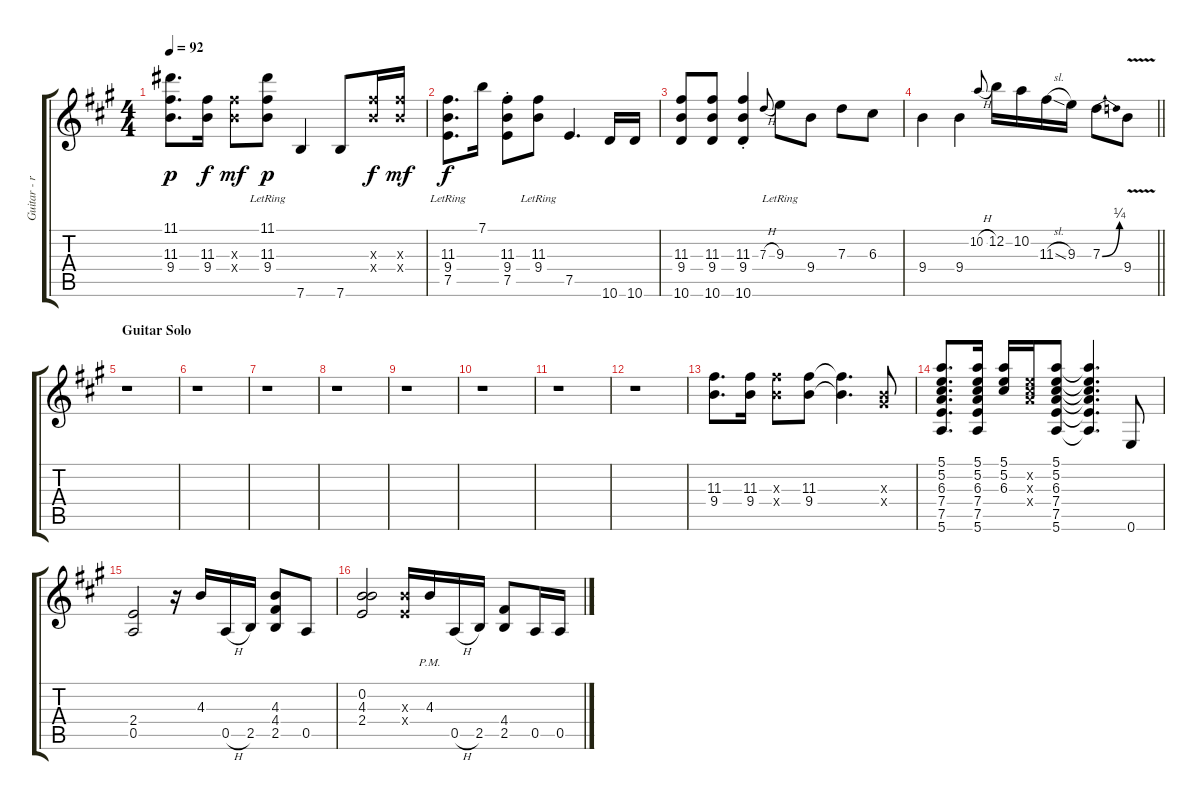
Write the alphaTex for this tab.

\track ("Guitar - right" "Guitar - r") {instrument overdrivenguitar}
\staff {score tabs}
\tuning (E4 B3 G3 D3 A2 E2) {hide}
\ts (4 4)
\tempo 92
\clef g2
\ks f#minor
(11.1 11.3 9.4).8{d dy p} (11.3 9.4).16{dy f} (11.3{x} 9.4{x}).8{dy mf} (11.1{lr} 11.3{lr} 9.4{lr}).8{dy p} 7.6.4 7.6.8 (11.3{x} 9.4{x}).16{dy f} (11.3{x} 9.4{x}).16{dy mf} |
(11.3 9.4 7.5{lr}).8{d dy f} 7.1.16 (11.3{st} 9.4{st} 7.5).8 (11.3{lr} 9.4{lr}).8 7.5.4{d} 10.6.16 10.6.16 |
(11.3 9.4 10.6).8 (11.3 9.4 10.6).8 (11.3{st} 9.4{st} 10.6{st}).4 7.3{h}.8{gr onbeat} 9.3{lr}.8 9.4.8 7.3.8 6.3.8 |
\barLineRight lightlight
9.4.4 9.4.4 10.2{h}.8{gr onbeat} 12.2.16 10.2.16 11.3{sl}.16 9.3.16 7.3{be (bend 0 0 60 1)}.8 9.4{v}.8 |
\section ("" "Guitar Solo")
r.1 |
r.1 |
r.1 |
r.1 |
r.1 |
r.1 |
r.1 |
r.1 |
(11.3 9.4).8{d} (11.3 9.4).16 (11.3{x} 9.4{x}).8 (11.3 9.4).8 (11.3{t} 9.4{t}).4{d} (1.3{x} 9.4{x}).8 |
(5.1 5.2 6.3 7.4 7.5 5.6).8{d} (5.1 5.2 6.3 7.4 7.5 5.6).16 (5.1 5.2 6.3).16 (5.2{x} 6.3{x} 7.4{x}).16 (5.1 5.2 6.3 7.4 7.5 5.6).8 (5.1{t} 5.2{t} 6.3{t} 7.4{t} 7.5{t} 5.6{t}).4{d} 0.6.8 |
(2.4 0.5).2 r.16 4.3.16 0.5{h}.16 2.5.16 (4.3 4.4 2.5).8 0.5.8 |
(0.2 4.3 2.4).2 (4.3{x} 2.4{x}).16 4.3{pm}.16 0.5{h}.16 2.5.16 (4.4 2.5).8 0.5.16 0.5.16
